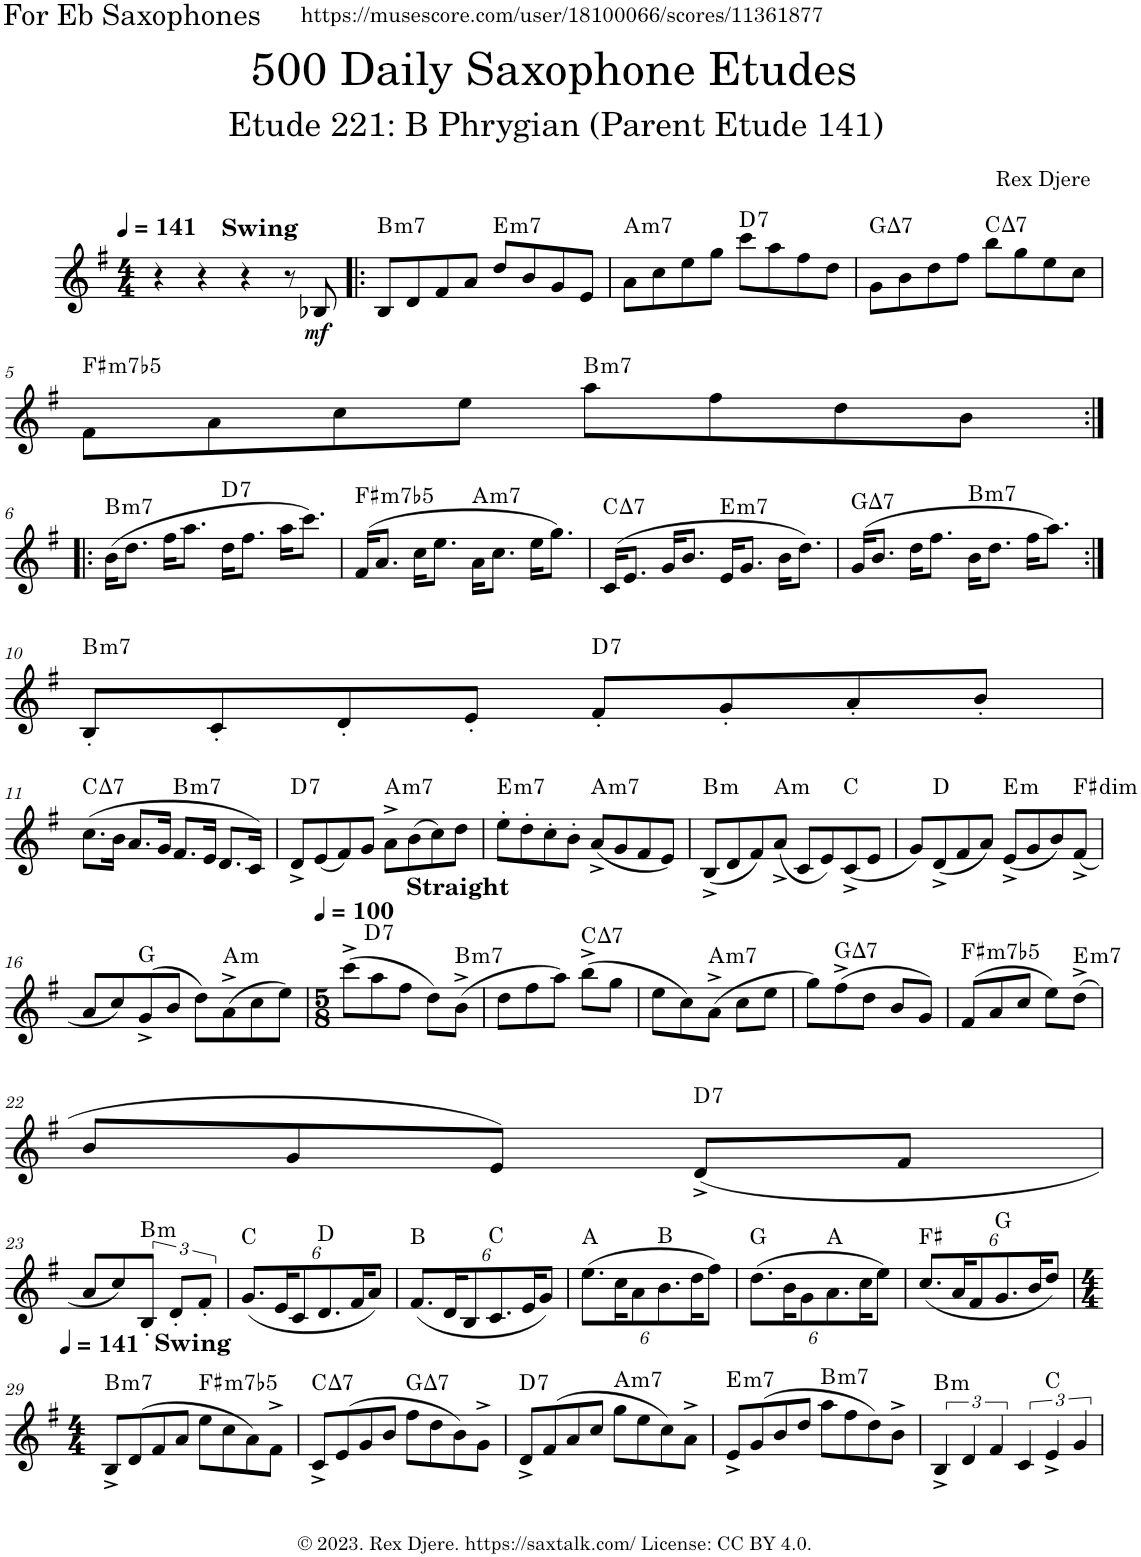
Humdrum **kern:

**kern	**dynam	**harte
*part1	*part1	*part1
*staff1	*staff1	*
*I"Alto Saxophone	*	*
*I'A. Sax.	*	*
*clefG2	*	*
*Trd5c9	*	*
*k[f#]	*	*
*M4/4	*	*
*MM141	*	*
=1	=1	=1
!LO:TX:a:B:t=Swing	!	!
4r	.	.
4r	.	.
4r	.	.
8r	.	.
!	!LO:DY:b	!
8B-X/	mf	.
=2!|:	=2!|:	=2!|:
!	!	!LO:H:kt=m7
8B/L	.	B:min7
8d/	.	.
8f#/	.	.
8a/J	.	.
!	!	!LO:H:kt=m7
8dd/L	.	E:min7
8b/	.	.
8g/	.	.
8e/J	.	.
=3	=3	=3
!	!	!LO:H:kt=m7
8a\L	.	A:min7
8cc\	.	.
8ee\	.	.
8gg\J	.	.
!	!	!LO:H:kt=7
8ccc\L	.	D:7
8aa\	.	.
8ff#\	.	.
8dd\J	.	.
=4	=4	=4
!	!	!LO:H:kt=7
8g\L	.	G:maj7
8b\	.	.
8dd\	.	.
8ff#\J	.	.
!	!	!LO:H:kt=7
8bb\L	.	C:maj7
8gg\	.	.
8ee\	.	.
8cc\J	.	.
!!LO:LB:g=z
=5	=5	=5
!	!	!LO:H:kt=m7b5
8f#\L	.	F#:hdim7
8a\	.	.
8cc\	.	.
8ee\J	.	.
!	!	!LO:H:kt=m7
8aa\L	.	B:min7
8ff#\	.	.
8dd\	.	.
8b\J	.	.
!!LO:LB:g=z
=6:|!|:	=6:|!|:	=6:|!|:
!	!	!LO:H:kt=m7
(16b\KL	.	B:min7
8.dd\J	.	.
16ff#\KL	.	.
8.aa\J	.	.
!	!	!LO:H:kt=7
16dd\KL	.	D:7
8.ff#\J	.	.
16aa\KL	.	.
8.ccc\J)	.	.
=7	=7	=7
!	!	!LO:H:kt=m7b5
(16f#/KL	.	F#:hdim7
8.a/J	.	.
16cc\KL	.	.
8.ee\J	.	.
!	!	!LO:H:kt=m7
16a\KL	.	A:min7
8.cc\J	.	.
16ee\KL	.	.
8.gg\J)	.	.
=8	=8	=8
!	!	!LO:H:kt=7
(16c/KL	.	C:maj7
8.e/J	.	.
16g/KL	.	.
8.b/J	.	.
!	!	!LO:H:kt=m7
16e/KL	.	E:min7
8.g/J	.	.
16b\KL	.	.
8.dd\J)	.	.
=9	=9	=9
!	!	!LO:H:kt=7
(16g/KL	.	G:maj7
8.b/J	.	.
16dd\KL	.	.
8.ff#\J	.	.
!	!	!LO:H:kt=m7
16b\KL	.	B:min7
8.dd\J	.	.
16ff#\KL	.	.
8.aa\J)	.	.
!!LO:LB:g=z
=10:|!	=10:|!	=10:|!
!	!	!LO:H:kt=m7
8B'/L	.	B:min7
8c'/	.	.
8d'/	.	.
8e'/J	.	.
!	!	!LO:H:kt=7
8f#'/L	.	D:7
8g'/	.	.
8a'/	.	.
8b'/J	.	.
!!LO:LB:g=z
=11	=11	=11
!	!	!LO:H:kt=7
(8.cc\L	.	C:maj7
16b\Jk	.	.
8.a/L	.	.
16g/Jk	.	.
!	!	!LO:H:kt=m7
8.f#/L	.	B:min7
16e/Jk	.	.
8.d/L	.	.
16c/Jk)	.	.
=12	=12	=12
!	!	!LO:H:kt=7
8d^/L	.	D:7
(8e/	.	.
8f#/)	.	.
8g/J	.	.
!	!	!LO:H:kt=m7
8a^\L	.	A:min7
(8b\	.	.
8cc\)	.	.
8dd\J	.	.
=13	=13	=13
!	!	!LO:H:kt=m7
8ee'\L	.	E:min7
8dd'\	.	.
8cc'\	.	.
8b'\J	.	.
!	!	!LO:H:kt=m7
(8a^/L	.	A:min7
8g/	.	.
8f#/	.	.
8e/J)	.	.
=14	=14	=14
!	!	!LO:H:kt=m
(8B^/L	.	B:min
8d/	.	.
8f#/)	.	.
!	!	!LO:H:kt=m
(8a^/J	.	A:min
8c/L	.	.
8e/)	.	.
(8c^/	.	C:maj
8e/J	.	.
=15	=15	=15
8g/L)	.	.
(8d^/	.	D:maj
8f#/	.	.
8a/J)	.	.
!	!	!LO:H:kt=m
(8e^/L	.	E:min
8g/	.	.
8b/)	.	.
!	!	!LO:H:kt=dim
(8f#^/J	.	F#:dim
!!LO:LB:g=z
=16	=16	=16
8a/L	.	.
8cc/)	.	.
(8g^/	.	G:maj
8b/J	.	.
8dd\L)	.	.
!	!	!LO:H:kt=m
(8a^\	.	A:min
8cc\	.	.
8ee\J)	.	.
=17	=17	=17
*M5/8	*	*
*MM100	*	*
!LO:TX:a:B:t=Straight	!	!LO:H:kt=7
(8ccc^\L	.	D:7
8aa\	.	.
8ff#\J	.	.
8dd\L)	.	.
!	!	!LO:H:kt=m7
(8b^\J	.	B:min7
=18	=18	=18
8dd\L	.	.
8ff#\	.	.
8aa\J)	.	.
!	!	!LO:H:kt=7
(8bb^\L	.	C:maj7
8gg\J	.	.
=19	=19	=19
8ee\L	.	.
8cc\)	.	.
!	!	!LO:H:kt=m7
(8a^\J	.	A:min7
8cc\L	.	.
8ee\J	.	.
=20	=20	=20
8gg\L)	.	.
!	!	!LO:H:kt=7
(8ff#^\	.	G:maj7
8dd\J	.	.
8b/L	.	.
8g/J)	.	.
=21	=21	=21
!	!	!LO:H:kt=m7b5
(8f#/L	.	F#:hdim7
8a/	.	.
8cc/J	.	.
8ee\L)	.	.
!	!	!LO:H:kt=m7
(8dd^\J	.	E:min7
!!LO:LB:g=z
=22	=22	=22
8b/L	.	.
8g/	.	.
8e/J)	.	.
!	!	!LO:H:kt=7
(8d^/L	.	D:7
8f#/J	.	.
!!LO:LB:g=z
=23	=23	=23
8a/L	.	.
8cc/)	.	.
!	!	!LO:H:kt=m
8B'/J	.	B:min
8d'/L	.	.
8f#'/J	.	.
=24	=24	=24
*Xbrackettup	*	*
(48%5.g/L	.	C:maj
96%5e/K	.	.
48%5c/	.	.
48%5.d/	.	D:maj
96%5f#/K	.	.
48%5a/J)	.	.
=25	=25	=25
(48%5.f#/L	.	B:maj
96%5d/K	.	.
48%5B/	.	.
48%5.c/	.	C:maj
96%5e/K	.	.
48%5g/J)	.	.
=26	=26	=26
(48%5.ee\L	.	A:maj
96%5cc\K	.	.
48%5a\	.	.
48%5.b\	.	B:maj
96%5dd\K	.	.
48%5ff#\J)	.	.
=27	=27	=27
(48%5.dd\L	.	G:maj
96%5b\K	.	.
48%5g\	.	.
48%5.a\	.	A:maj
96%5cc\K	.	.
48%5ee\J)	.	.
=28	=28	=28
(48%5.cc/L	.	F#:maj
96%5a/K	.	.
48%5f#/	.	.
48%5.g/	.	G:maj
96%5b/K	.	.
48%5dd/J)	.	.
!!LO:LB:g=z
=29	=29	=29
*M4/4	*	*
*MM141	*	*
!LO:TX:a:B:t=Swing	!	!LO:H:kt=m7
8B^/L	.	B:min7
(8d/	.	.
8f#/	.	.
8a/J	.	.
!	!	!LO:H:kt=m7b5
8ee\L	.	F#:hdim7
8cc\	.	.
8a\)	.	.
8f#^\J	.	.
=30	=30	=30
!	!	!LO:H:kt=7
8c^/L	.	C:maj7
(8e/	.	.
8g/	.	.
8b/J	.	.
!	!	!LO:H:kt=7
8ff#\L	.	G:maj7
8dd\	.	.
8b\)	.	.
8g^\J	.	.
=31	=31	=31
!	!	!LO:H:kt=7
8d^/L	.	D:7
(8f#/	.	.
8a/	.	.
8cc/J	.	.
!	!	!LO:H:kt=m7
8gg\L	.	A:min7
8ee\	.	.
8cc\)	.	.
8a^\J	.	.
=32	=32	=32
!	!	!LO:H:kt=m7
8e^/L	.	E:min7
(8g/	.	.
8b/	.	.
8dd/J	.	.
!	!	!LO:H:kt=m7
8aa\L	.	B:min7
8ff#\	.	.
8dd\)	.	.
8b^\J	.	.
=33	=33	=33
*brackettup	*	*
!	!	!LO:H:kt=m
6B^/	.	B:min
6d/	.	.
6f#/	.	.
6c/	.	.
6e^/	.	C:maj
6g/	.	.
=	=	=
*-	*-	*-
